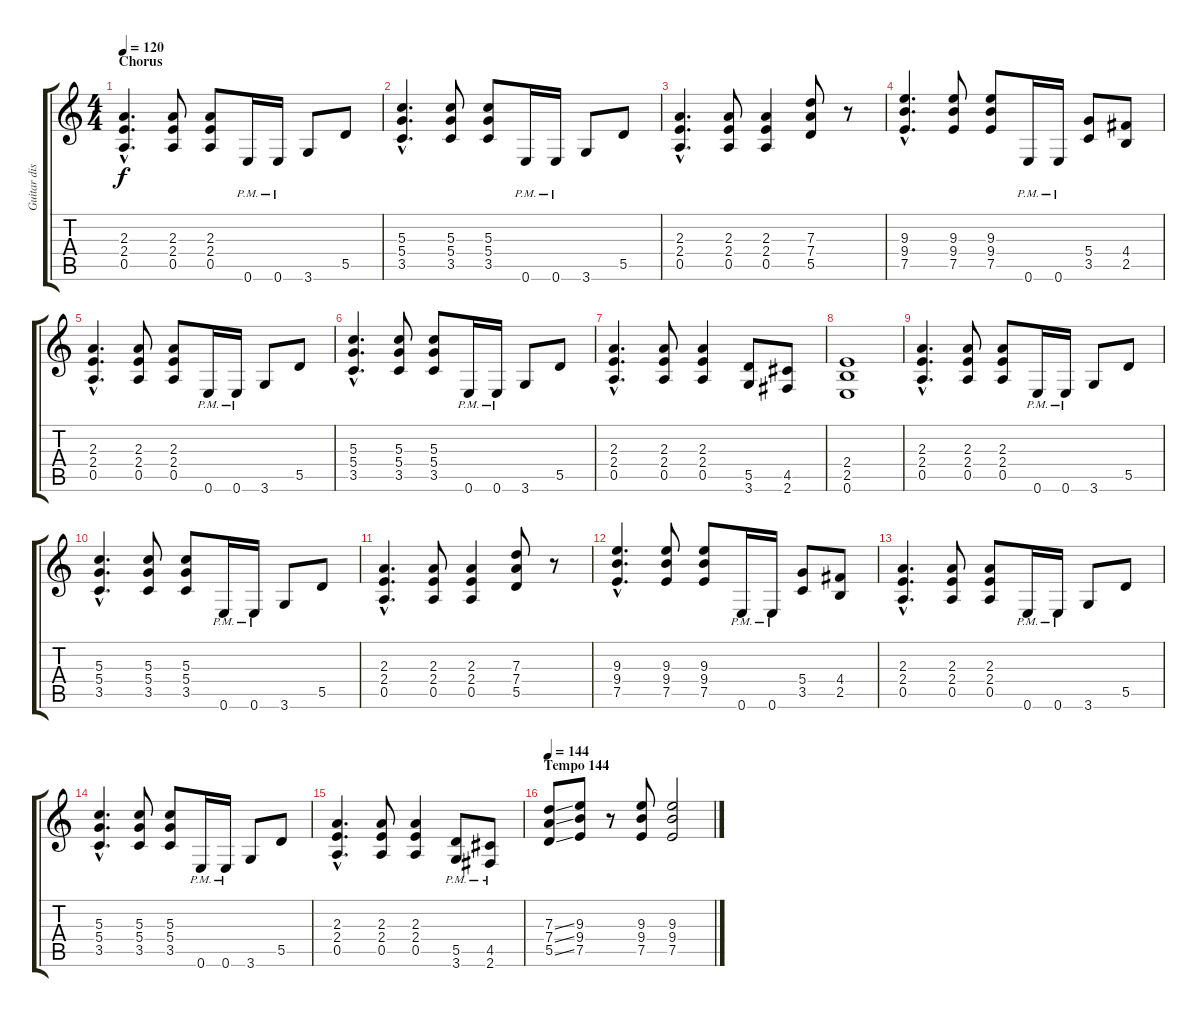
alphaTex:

\track ("Guitar distortion 4" "Guitar dis") {instrument distortionguitar}
\staff {score tabs}
\tuning (E4 B3 G3 D3 A2 E2) {hide}
\ts (4 4)
\section ("" "Chorus")
\tempo 120
\clef g2
\ks aminor
(2.3{hac} 2.4{hac} 0.5{hac}).4{d dy f} (2.3 2.4 0.5).8 (2.3 2.4 0.5).8 0.6{pm}.16 0.6{pm}.16 3.6.8 5.5.8 |
(5.3{hac} 5.4{hac} 3.5{hac}).4{d} (5.3 5.4 3.5).8 (5.3 5.4 3.5).8 0.6{pm}.16 0.6{pm}.16 3.6.8 5.5.8 |
\ks c
(2.3{hac} 2.4{hac} 0.5{hac}).4{d} (2.3 2.4 0.5).8 (2.3 2.4 0.5).4 (7.3 7.4 5.5).8 r.8 |
(9.3{hac} 9.4{hac} 7.5{hac}).4{d} (9.3 9.4 7.5).8 (9.3 9.4 7.5).8 0.6{pm}.16 0.6{pm}.16 (5.4 3.5).8 (4.4 2.5).8 |
(2.3{hac} 2.4{hac} 0.5{hac}).4{d} (2.3 2.4 0.5).8 (2.3 2.4 0.5).8 0.6{pm}.16 0.6{pm}.16 3.6.8 5.5.8 |
(5.3{hac} 5.4{hac} 3.5{hac}).4{d} (5.3 5.4 3.5).8 (5.3 5.4 3.5).8 0.6{pm}.16 0.6{pm}.16 3.6.8 5.5.8 |
(2.3{hac} 2.4{hac} 0.5{hac}).4{d} (2.3 2.4 0.5).8 (2.3 2.4 0.5).4 (5.5 3.6).8 (4.5 2.6).8 |
(2.4 2.5 0.6).1 |
(2.3{hac} 2.4{hac} 0.5{hac}).4{d} (2.3 2.4 0.5).8 (2.3 2.4 0.5).8 0.6{pm}.16 0.6{pm}.16 3.6.8 5.5.8 |
(5.3{hac} 5.4{hac} 3.5{hac}).4{d} (5.3 5.4 3.5).8 (5.3 5.4 3.5).8 0.6{pm}.16 0.6{pm}.16 3.6.8 5.5.8 |
(2.3{hac} 2.4{hac} 0.5{hac}).4{d} (2.3 2.4 0.5).8 (2.3 2.4 0.5).4 (7.3 7.4 5.5).8 r.8 |
(9.3{hac} 9.4{hac} 7.5{hac}).4{d} (9.3 9.4 7.5).8 (9.3 9.4 7.5).8 0.6{pm}.16 0.6{pm}.16 (5.4 3.5).8 (4.4 2.5).8 |
(2.3{hac} 2.4{hac} 0.5{hac}).4{d} (2.3 2.4 0.5).8 (2.3 2.4 0.5).8 0.6{pm}.16 0.6{pm}.16 3.6.8 5.5.8 |
(5.3{hac} 5.4{hac} 3.5{hac}).4{d} (5.3 5.4 3.5).8 (5.3 5.4 3.5).8 0.6{pm}.16 0.6{pm}.16 3.6.8 5.5.8 |
(2.3{hac} 2.4{hac} 0.5{hac}).4{d} (2.3 2.4 0.5).8 (2.3 2.4 0.5).4 (5.5{pm} 3.6{pm}).8 (4.5{pm} 2.6{pm}).8 |
\section ("" "Tempo 144")
\tempo 144
(7.3{ss} 7.4{ss} 5.5{ss}).8 (9.3 9.4 7.5).8 r.8 (9.3 9.4 7.5).8 (9.3 9.4 7.5).2
